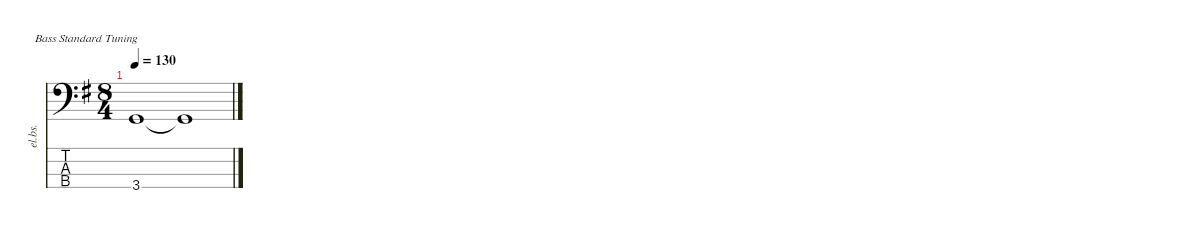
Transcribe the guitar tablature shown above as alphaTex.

\defaultSystemsLayout 4
\hideDynamics
\bracketExtendMode nobrackets
\track ("Track 5" "el.bs.") {instrument electricbassfinger}
\staff {score tabs}
\tuning (G2 D2 A1 E1)
\ts (8 4)
\beaming (8 4 4 4 4)
\tempo 130
\clef f4
\ks g
3.4{acc forcenatural}.1{dy f beam Up} 3.4{t acc forcenatural}.1{beam Up}
